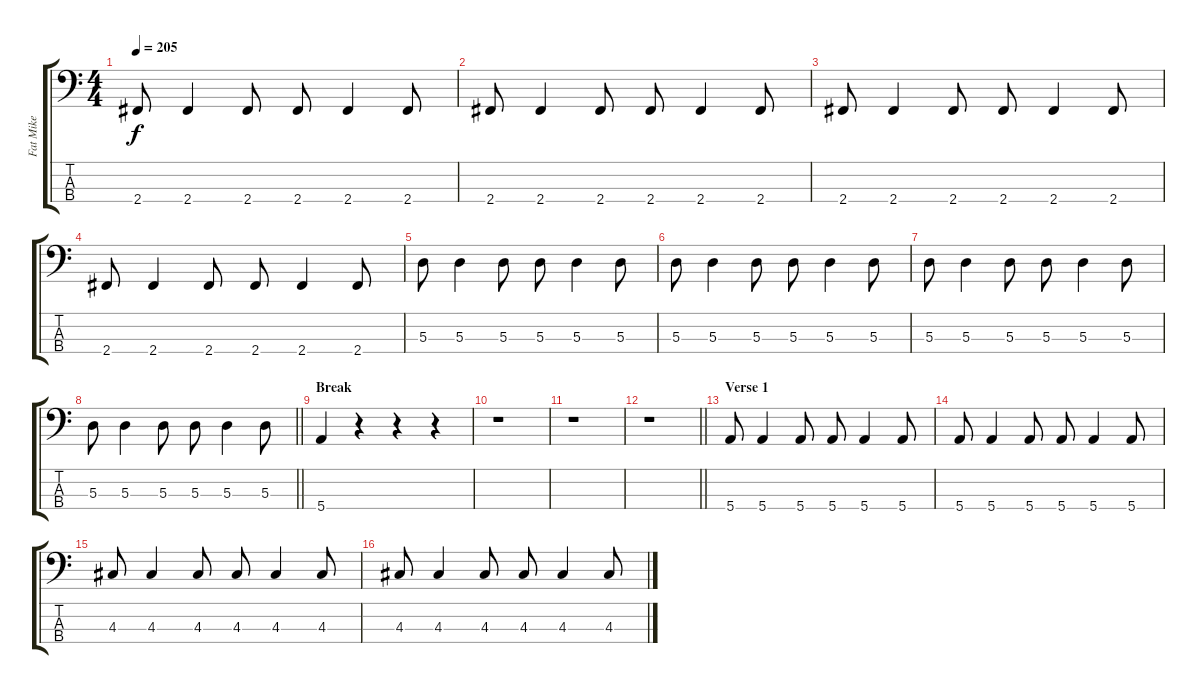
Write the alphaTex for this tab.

\track ("Fat Mike" "Fat Mike") {instrument electricbasspick}
\staff {score tabs}
\tuning (G2 D2 A1 E1) {hide}
\ts (4 4)
\tempo 205
\clef f4
\ks c
2.4.8{dy f} 2.4.4 2.4.8 2.4.8 2.4.4 2.4.8 |
2.4.8 2.4.4 2.4.8 2.4.8 2.4.4 2.4.8 |
2.4.8 2.4.4 2.4.8 2.4.8 2.4.4 2.4.8 |
2.4.8 2.4.4 2.4.8 2.4.8 2.4.4 2.4.8 |
5.3.8 5.3.4 5.3.8 5.3.8 5.3.4 5.3.8 |
5.3.8 5.3.4 5.3.8 5.3.8 5.3.4 5.3.8 |
5.3.8 5.3.4 5.3.8 5.3.8 5.3.4 5.3.8 |
\barLineRight lightlight
5.3.8 5.3.4 5.3.8 5.3.8 5.3.4 5.3.8 |
\section ("" "Break")
5.4.4 r.4 r.4 r.4 |
r.1 |
r.1 |
\barLineRight lightlight
r.1 |
\section ("" "Verse 1")
5.4.8 5.4.4 5.4.8 5.4.8 5.4.4 5.4.8 |
5.4.8 5.4.4 5.4.8 5.4.8 5.4.4 5.4.8 |
4.3.8 4.3.4 4.3.8 4.3.8 4.3.4 4.3.8 |
4.3.8 4.3.4 4.3.8 4.3.8 4.3.4 4.3.8
